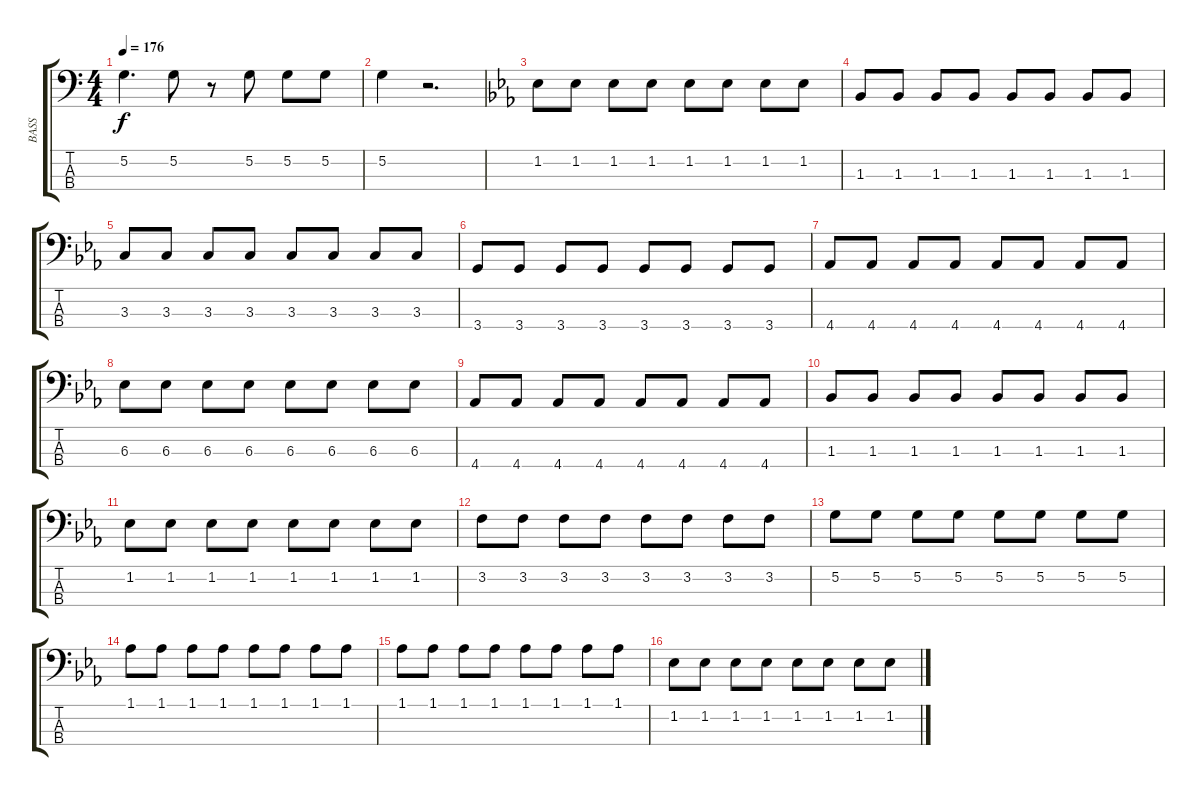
\track ("BASS" "BASS") {mute instrument fretlessbass}
\staff {score tabs}
\tuning (G2 D2 A1 E1) {hide}
\ts (4 4)
\tempo 176
\clef f4
\ks c
5.2.4{d dy f} 5.2.8 r.8 5.2.8 5.2.8 5.2.8 |
5.2.4 r.2{d} |
\ks eb
1.2.8 1.2.8 1.2.8 1.2.8 1.2.8 1.2.8 1.2.8 1.2.8 |
1.3.8 1.3.8 1.3.8 1.3.8 1.3.8 1.3.8 1.3.8 1.3.8 |
3.3.8 3.3.8 3.3.8 3.3.8 3.3.8 3.3.8 3.3.8 3.3.8 |
3.4.8 3.4.8 3.4.8 3.4.8 3.4.8 3.4.8 3.4.8 3.4.8 |
4.4.8 4.4.8 4.4.8 4.4.8 4.4.8 4.4.8 4.4.8 4.4.8 |
6.3.8 6.3.8 6.3.8 6.3.8 6.3.8 6.3.8 6.3.8 6.3.8 |
4.4.8 4.4.8 4.4.8 4.4.8 4.4.8 4.4.8 4.4.8 4.4.8 |
1.3.8 1.3.8 1.3.8 1.3.8 1.3.8 1.3.8 1.3.8 1.3.8 |
1.2.8 1.2.8 1.2.8 1.2.8 1.2.8 1.2.8 1.2.8 1.2.8 |
3.2.8 3.2.8 3.2.8 3.2.8 3.2.8 3.2.8 3.2.8 3.2.8 |
5.2.8 5.2.8 5.2.8 5.2.8 5.2.8 5.2.8 5.2.8 5.2.8 |
1.1.8 1.1.8 1.1.8 1.1.8 1.1.8 1.1.8 1.1.8 1.1.8 |
1.1.8 1.1.8 1.1.8 1.1.8 1.1.8 1.1.8 1.1.8 1.1.8 |
1.2.8 1.2.8 1.2.8 1.2.8 1.2.8 1.2.8 1.2.8 1.2.8
